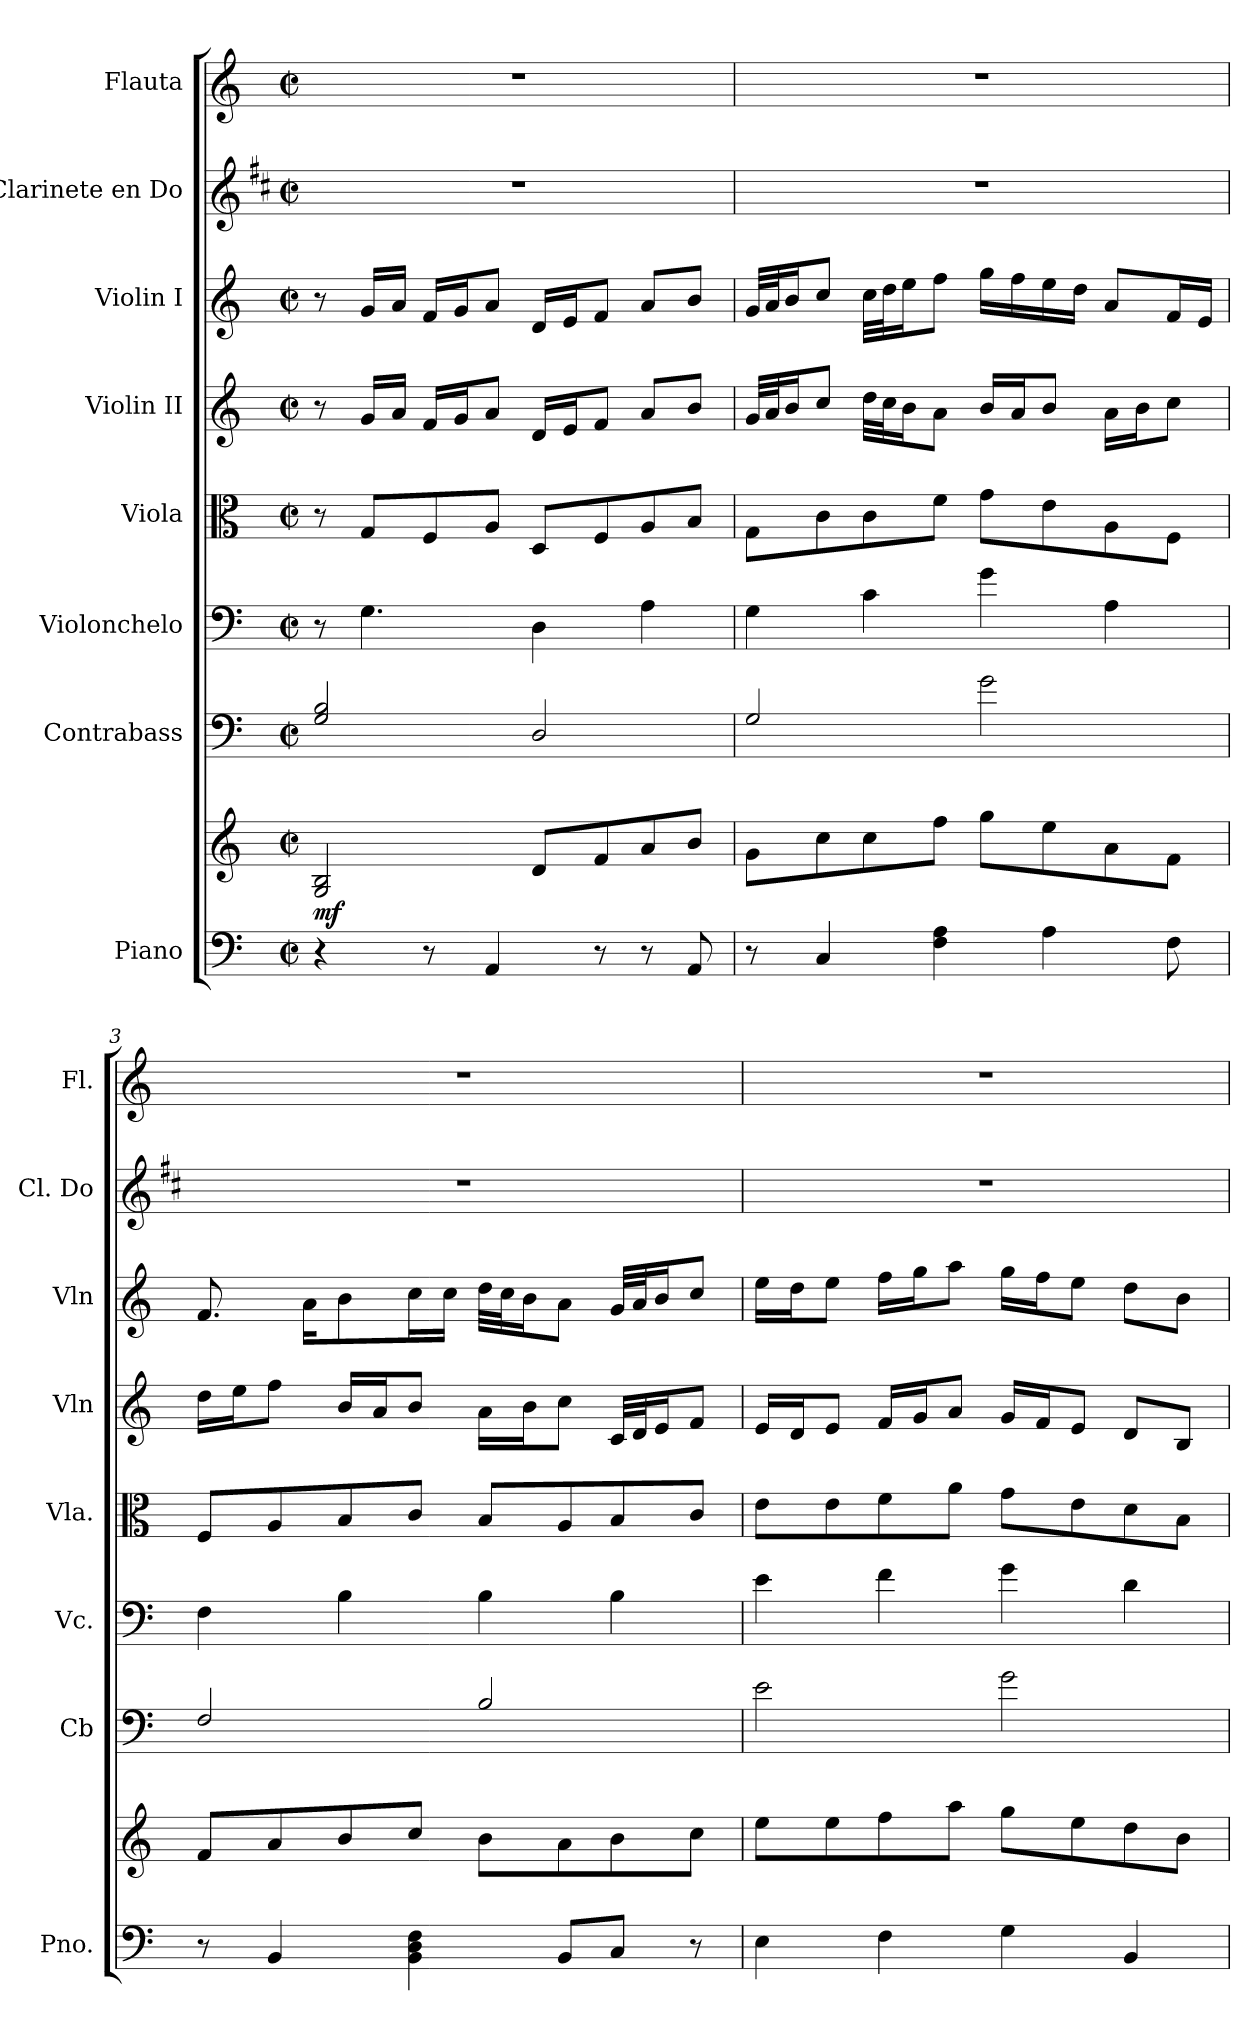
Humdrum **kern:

**kern	**kern	**dynam	**kern	**kern	**kern	**kern	**kern	**kern	**kern
*part8	*part8	*part8	*part7	*part6	*part5	*part4	*part3	*part2	*part1
*staff9	*staff8	*staff8/9	*staff7	*staff6	*staff5	*staff4	*staff3	*staff2	*staff1
*I"Piano	*	*	*I"Contrabass	*I"Violonchelo	*I"Viola	*I"Violin II	*I"Violin I	*I"Clarinete en Do	*I"Flauta
*I'Pno.	*	*	*I'Cb	*I'Vc.	*I'Vla.	*I'Vln	*I'Vln	*I'Cl. Do	*I'Fl.
*clefF4	*clefG2	*	*clefF4	*clefF4	*clefC3	*clefG2	*clefG2	*clefG2	*clefG2
*	*	*	*ITrd7c12	*	*	*	*	*ITrd1c2	*
*k[]	*k[]	*	*k[]	*k[]	*k[]	*k[]	*k[]	*k[]	*k[]
*M2/2	*M2/2	*	*M2/2	*M2/2	*M2/2	*M2/2	*M2/2	*M2/2	*M2/2
*met(c|)	*met(c|)	*	*met(c|)	*met(c|)	*met(c|)	*met(c|)	*met(c|)	*met(c|)	*met(c|)
*MM90	*MM90	*	*MM90	*MM90	*MM90	*MM90	*MM90	*MM90	*MM90
=1	=1	=1	=1	=1	=1	=1	=1	=1	=1
!	!	!LO:DY:b	!	!	!	!	!	!	!
4r	2G/ 2B/	mf	2GG/ 2BB/	8r	8r	8r	8r	1r	1r
.	.	.	.	4.G\	8G/L	16g/LL	16g/LL	.	.
.	.	.	.	.	.	16a/JJ	16a/JJ	.	.
8r	.	.	.	.	8F/	16f/LL	16f/LL	.	.
.	.	.	.	.	.	16g/J	16g/J	.	.
4AA/	.	.	.	.	8A/J	8a/J	8a/J	.	.
.	8d/L	.	2DD/	4D\	8D/L	16d/LL	16d/LL	.	.
.	.	.	.	.	.	16e/J	16e/J	.	.
8r	8f/	.	.	.	8F/	8f/J	8f/J	.	.
8r	8a/	.	.	4A\	8A/	8a/L	8a/L	.	.
8AA/	8b/J	.	.	.	8B/J	8b/J	8b/J	.	.
=2	=2	=2	=2	=2	=2	=2	=2	=2	=2
8r	8g\L	.	2GG/	4G\	8G\L	32g/LLL	32g/LLL	1r	1r
.	.	.	.	.	.	32a/J	32a/J	.	.
.	.	.	.	.	.	16b/J	16b/J	.	.
4C/	8cc\	.	.	.	8c\	8cc/J	8cc/J	.	.
.	8cc\	.	.	4c\	8c\	32dd\LLL	32cc\LLL	.	.
.	.	.	.	.	.	32cc\J	32dd\J	.	.
.	.	.	.	.	.	16b\J	16ee\J	.	.
4F\ 4A\	8ff\J	.	.	.	8f\J	8a\J	8ff\J	.	.
.	8gg\L	.	2G\	4g\	8g\L	16b/LL	16gg\LL	.	.
.	.	.	.	.	.	16a/J	16ff\	.	.
4A\	8ee\	.	.	.	8e\	8b/J	16ee\	.	.
.	.	.	.	.	.	.	16dd\JJ	.	.
.	8a\	.	.	4A\	8A\	16a\LL	8a/L	.	.
.	.	.	.	.	.	16b\J	.	.	.
8F\	8f\J	.	.	.	8F\J	8cc\J	16f/L	.	.
.	.	.	.	.	.	.	16e/JJ	.	.
=3	=3	=3	=3	=3	=3	=3	=3	=3	=3
8r	8f/L	.	2FF/	4F\	8F/L	16dd\LL	8.f/	1r	1r
.	.	.	.	.	.	16ee\J	.	.	.
4BB/	8a/	.	.	.	8A/	8ff\J	.	.	.
.	.	.	.	.	.	.	16a\KL	.	.
.	8b/	.	.	4B\	8B/	16b/LL	8b\	.	.
.	.	.	.	.	.	16a/J	.	.	.
4BB\ 4D\ 4F\	8cc/J	.	.	.	8c/J	8b/J	16cc\L	.	.
.	.	.	.	.	.	.	16cc\JJ	.	.
.	8b\L	.	2BB/	4B\	8B/L	16a\LL	32dd\LLL	.	.
.	.	.	.	.	.	.	32cc\J	.	.
.	.	.	.	.	.	16b\J	16b\J	.	.
8BB/L	8a\	.	.	.	8A/	8cc\J	8a\J	.	.
8C/J	8b\	.	.	4B\	8B/	32c/LLL	32g/LLL	.	.
.	.	.	.	.	.	32d/J	32a/J	.	.
.	.	.	.	.	.	16e/J	16b/J	.	.
8r	8cc\J	.	.	.	8c/J	8f/J	8cc/J	.	.
=4	=4	=4	=4	=4	=4	=4	=4	=4	=4
4E\	8ee\L	.	2E\	4e\	8e\L	16e/LL	16ee\LL	1r	1r
.	.	.	.	.	.	16d/J	16dd\J	.	.
.	8ee\	.	.	.	8e\	8e/J	8ee\J	.	.
4F\	8ff\	.	.	4f\	8f\	16f/LL	16ff\LL	.	.
.	.	.	.	.	.	16g/J	16gg\J	.	.
.	8aa\J	.	.	.	8a\J	8a/J	8aa\J	.	.
4G\	8gg\L	.	2G\	4g\	8g\L	16g/LL	16gg\LL	.	.
.	.	.	.	.	.	16f/J	16ff\J	.	.
.	8ee\	.	.	.	8e\	8e/J	8ee\J	.	.
4BB/	8dd\	.	.	4d\	8d\	8d/L	8dd\L	.	.
.	8b\J	.	.	.	8B\J	8B/J	8b\J	.	.
=	=	=	=	=	=	=	=	=	=
*-	*-	*-	*-	*-	*-	*-	*-	*-	*-
